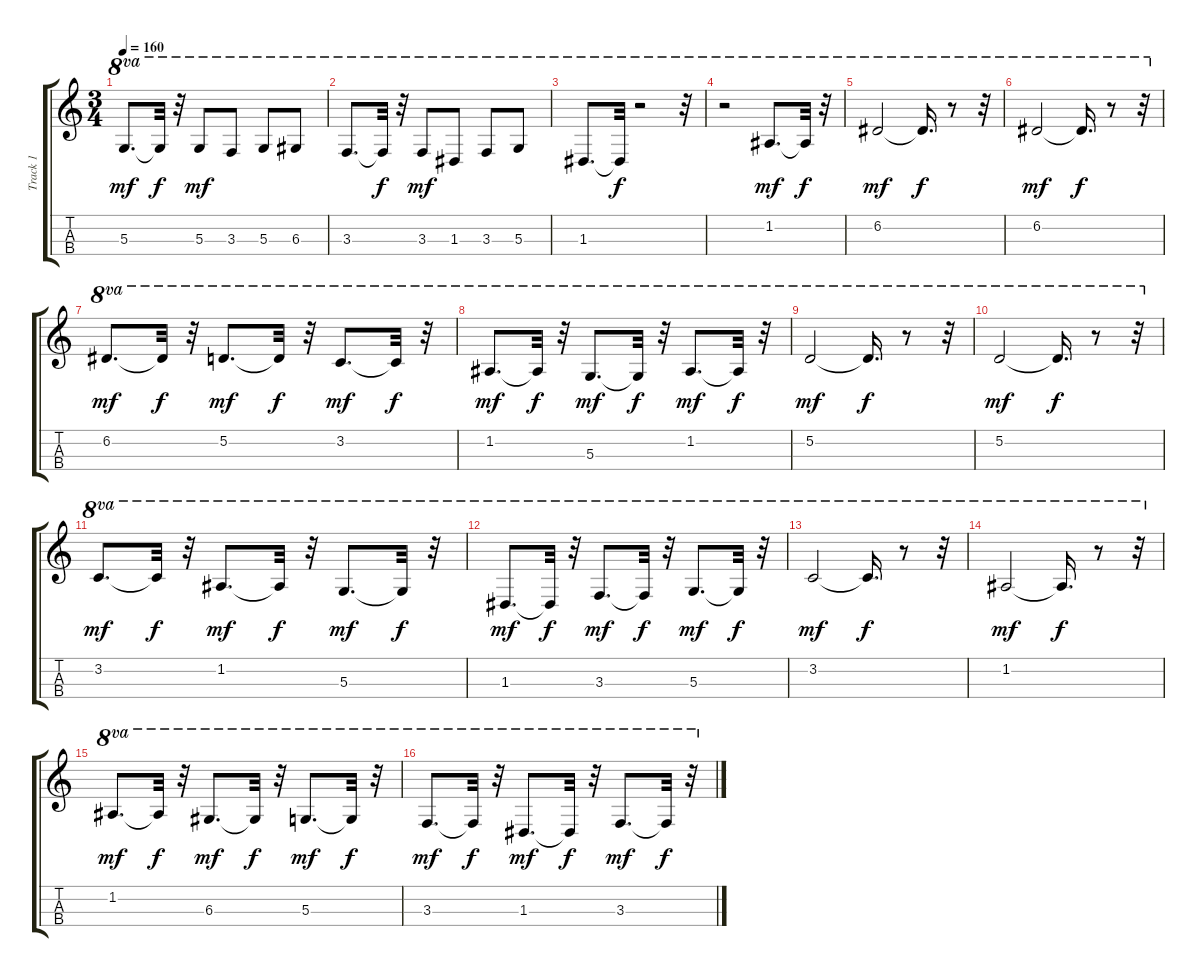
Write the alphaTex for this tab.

\track ("Track 1" "Track 1") {instrument violin}
\staff {score tabs}
\tuning (E5 A4 D4 G3) {hide}
\ts (3 4)
\tempo 160
\clef g2
\ks c
5.3.8{d ot 8va dy mf} 5.3{t}.32{ot 8va dy f} r.32{ot 8va} 5.3.8{ot 8va dy mf} 3.3.8{ot 8va} 5.3.8{ot 8va} 6.3.8{ot 8va} |
3.3.8{d ot 8va} 3.3{t}.32{ot 8va dy f} r.32{ot 8va} 3.3.8{ot 8va dy mf} 1.3.8{ot 8va} 3.3.8{ot 8va} 5.3.8{ot 8va} |
1.3.8{d ot 8va} 1.3{t}.32{ot 8va dy f} r.2{ot 8va} r.32{ot 8va} |
r.2{ot 8va} 1.2.8{d ot 8va dy mf} 1.2{t}.32{ot 8va dy f} r.32{ot 8va} |
6.2.2{ot 8va dy mf} 6.2{t}.16{d ot 8va dy f} r.8{ot 8va} r.32{ot 8va} |
6.2.2{ot 8va dy mf} 6.2{t}.16{d ot 8va dy f} r.8{ot 8va} r.32{ot 8va} |
6.2.8{d ot 8va dy mf} 6.2{t}.32{ot 8va dy f} r.32{ot 8va} 5.2.8{d ot 8va dy mf} 5.2{t}.32{ot 8va dy f} r.32{ot 8va} 3.2.8{d ot 8va dy mf} 3.2{t}.32{ot 8va dy f} r.32{ot 8va} |
1.2.8{d ot 8va dy mf} 1.2{t}.32{ot 8va dy f} r.32{ot 8va} 5.3.8{d ot 8va dy mf} 5.3{t}.32{ot 8va dy f} r.32{ot 8va} 1.2.8{d ot 8va dy mf} 1.2{t}.32{ot 8va dy f} r.32{ot 8va} |
5.2.2{ot 8va dy mf} 5.2{t}.16{d ot 8va dy f} r.8{ot 8va} r.32{ot 8va} |
5.2.2{ot 8va dy mf} 5.2{t}.16{d ot 8va dy f} r.8{ot 8va} r.32{ot 8va} |
3.2.8{d ot 8va dy mf} 3.2{t}.32{ot 8va dy f} r.32{ot 8va} 1.2.8{d ot 8va dy mf} 1.2{t}.32{ot 8va dy f} r.32{ot 8va} 5.3.8{d ot 8va dy mf} 5.3{t}.32{ot 8va dy f} r.32{ot 8va} |
1.3.8{d ot 8va dy mf} 1.3{t}.32{ot 8va dy f} r.32{ot 8va} 3.3.8{d ot 8va dy mf} 3.3{t}.32{ot 8va dy f} r.32{ot 8va} 5.3.8{d ot 8va dy mf} 5.3{t}.32{ot 8va dy f} r.32{ot 8va} |
3.2.2{ot 8va dy mf} 3.2{t}.16{d ot 8va dy f} r.8{ot 8va} r.32{ot 8va} |
1.2.2{ot 8va dy mf} 1.2{t}.16{d ot 8va dy f} r.8{ot 8va} r.32{ot 8va} |
1.2.8{d ot 8va dy mf} 1.2{t}.32{ot 8va dy f} r.32{ot 8va} 6.3.8{d ot 8va dy mf} 6.3{t}.32{ot 8va dy f} r.32{ot 8va} 5.3.8{d ot 8va dy mf} 5.3{t}.32{ot 8va dy f} r.32{ot 8va} |
3.3.8{d ot 8va dy mf} 3.3{t}.32{ot 8va dy f} r.32{ot 8va} 1.3.8{d ot 8va dy mf} 1.3{t}.32{ot 8va dy f} r.32{ot 8va} 3.3.8{d ot 8va dy mf} 3.3{t}.32{ot 8va dy f} r.32{ot 8va}
